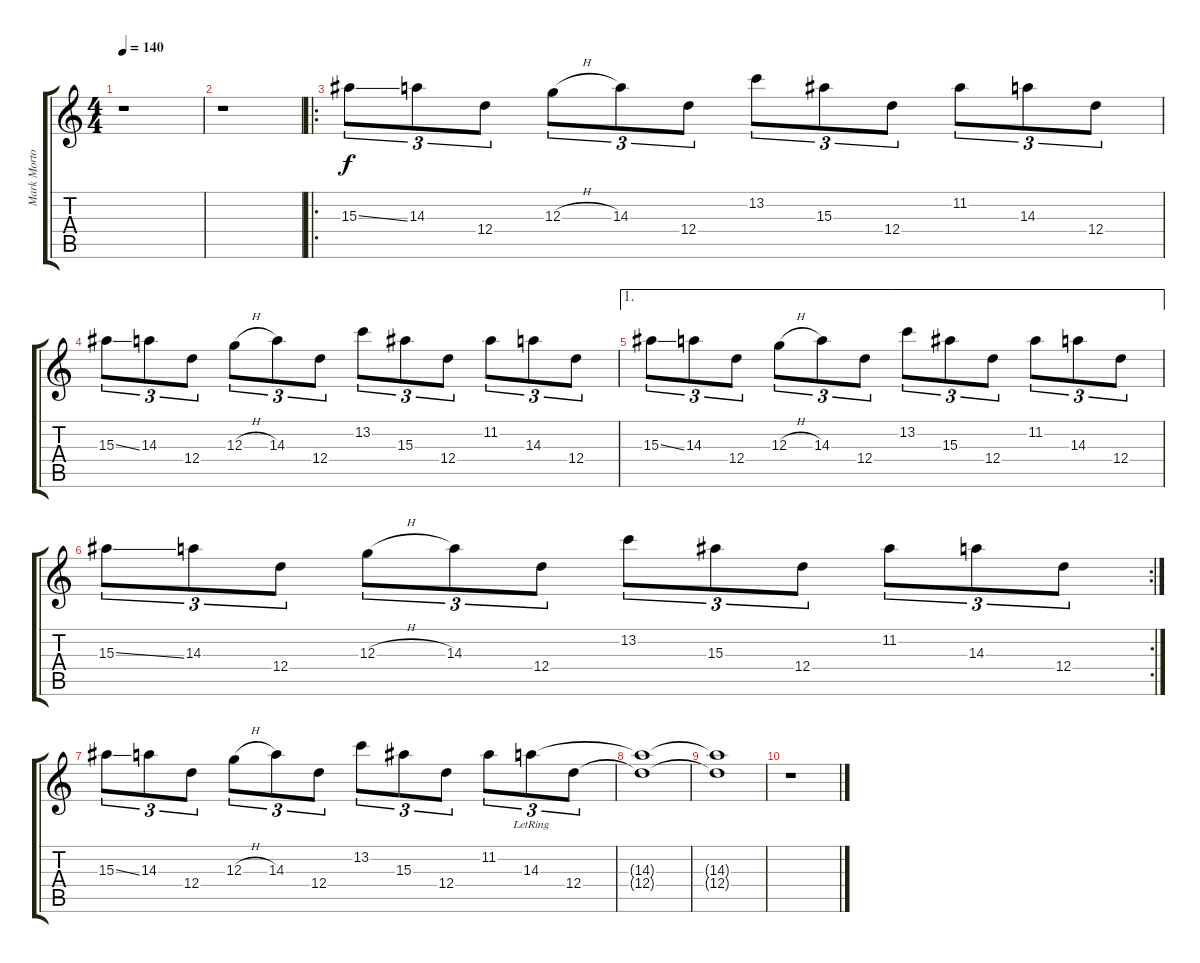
\track ("Mark Morton Overdubb" "Mark Morto") {instrument overdrivenguitar}
\staff {score tabs}
\tuning (E4 B3 G3 D3 A2 E2) {hide}
\ts (4 4)
\tempo 140
\clef g2
\ks c
r.1{dy f} |
r.1 |
\ro
15.3{ss}.8{tu (3 2)} 14.3.8{tu (3 2)} 12.4.8{tu (3 2)} 12.3{h}.8{tu (3 2)} 14.3.8{tu (3 2)} 12.4.8{tu (3 2)} 13.2.8{tu (3 2)} 15.3.8{tu (3 2)} 12.4.8{tu (3 2)} 11.2.8{tu (3 2)} 14.3.8{tu (3 2)} 12.4.8{tu (3 2)} |
15.3{ss}.8{tu (3 2)} 14.3.8{tu (3 2)} 12.4.8{tu (3 2)} 12.3{h}.8{tu (3 2)} 14.3.8{tu (3 2)} 12.4.8{tu (3 2)} 13.2.8{tu (3 2)} 15.3.8{tu (3 2)} 12.4.8{tu (3 2)} 11.2.8{tu (3 2)} 14.3.8{tu (3 2)} 12.4.8{tu (3 2)} |
\ae 1
15.3{ss}.8{tu (3 2)} 14.3.8{tu (3 2)} 12.4.8{tu (3 2)} 12.3{h}.8{tu (3 2)} 14.3.8{tu (3 2)} 12.4.8{tu (3 2)} 13.2.8{tu (3 2)} 15.3.8{tu (3 2)} 12.4.8{tu (3 2)} 11.2.8{tu (3 2)} 14.3.8{tu (3 2)} 12.4.8{tu (3 2)} |
\rc 2
15.3{ss}.8{tu (3 2)} 14.3.8{tu (3 2)} 12.4.8{tu (3 2)} 12.3{h}.8{tu (3 2)} 14.3.8{tu (3 2)} 12.4.8{tu (3 2)} 13.2.8{tu (3 2)} 15.3.8{tu (3 2)} 12.4.8{tu (3 2)} 11.2.8{tu (3 2)} 14.3.8{tu (3 2)} 12.4.8{tu (3 2)} |
15.3{ss}.8{tu (3 2)} 14.3.8{tu (3 2)} 12.4.8{tu (3 2)} 12.3{h}.8{tu (3 2)} 14.3.8{tu (3 2)} 12.4.8{tu (3 2)} 13.2.8{tu (3 2)} 15.3.8{tu (3 2)} 12.4.8{tu (3 2)} 11.2.8{tu (3 2)} 14.3{lr}.8{tu (3 2)} 12.4.8{tu (3 2)} |
(14.3{t} 12.4{t}).1 |
(14.3{t} 12.4{t}).1 |
r.1
